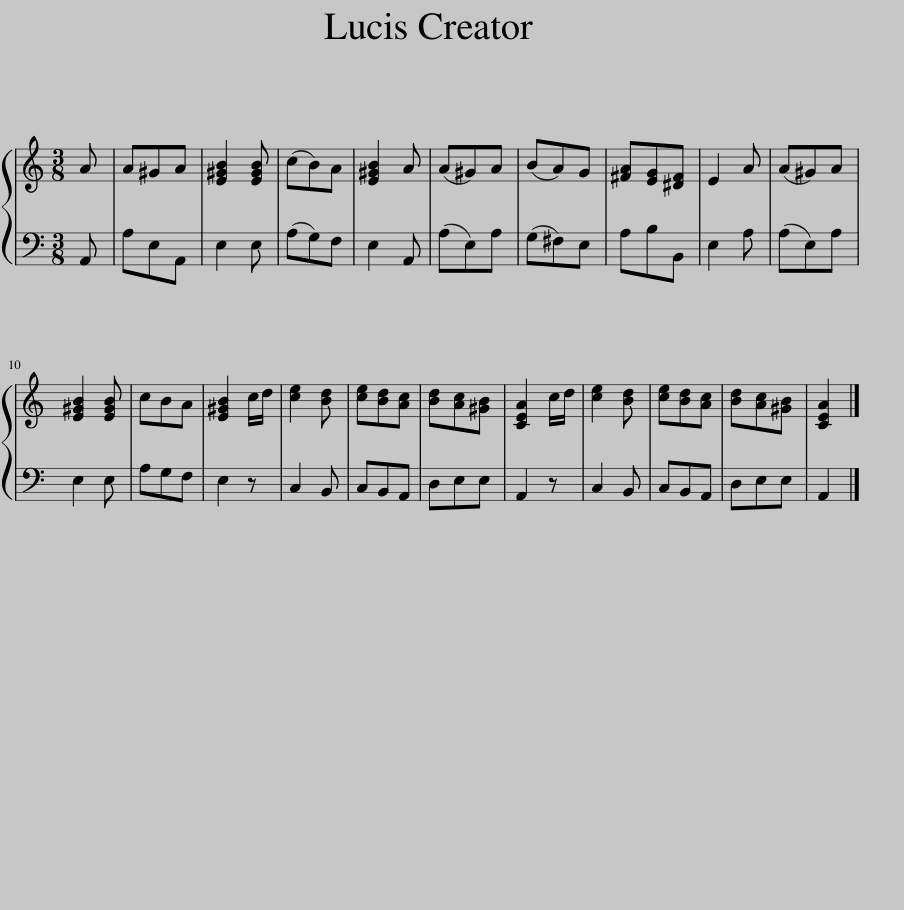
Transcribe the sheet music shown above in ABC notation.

X:1
%%score { 1 | 2 }
L:1/8
M:3/8
I:linebreak $
K:C
V:1 treble
V:2 bass
V:1
 A | A^GA | [E^GB]2 [EGB] | (cB)A | [E^GB]2 A | %5
 (A^G)A | (BA)G | [^FA][EG][^DF] | E2 A | (A^G)A |$ %10
 [E^GB]2 [EGB] | cBA | [E^GB]2 c/d/ | [ce]2 [Bd] | [ce][Bd][Ac] | %15
 [Bd][Ac][^GB] | [CEA]2 c/d/ | [ce]2 [Bd] | [ce][Bd][Ac] | [Bd][Ac][^GB] | %20
 [CEA]2 |] %21
V:2
 A,, | A,E,A,, | E,2 E, | (A,G,)F, | E,2 A,, | %5
 (A,E,)A, | (G,^F,)E, | A,B,B,, | E,2 A, | (A,E,)A, |$ %10
 E,2 E, | A,G,F, | E,2 z | C,2 B,, | C,B,,A,, | %15
 D,E,E, | A,,2 z | C,2 B,, | C,B,,A,, | D,E,E, | %20
 A,,2 |] %21
